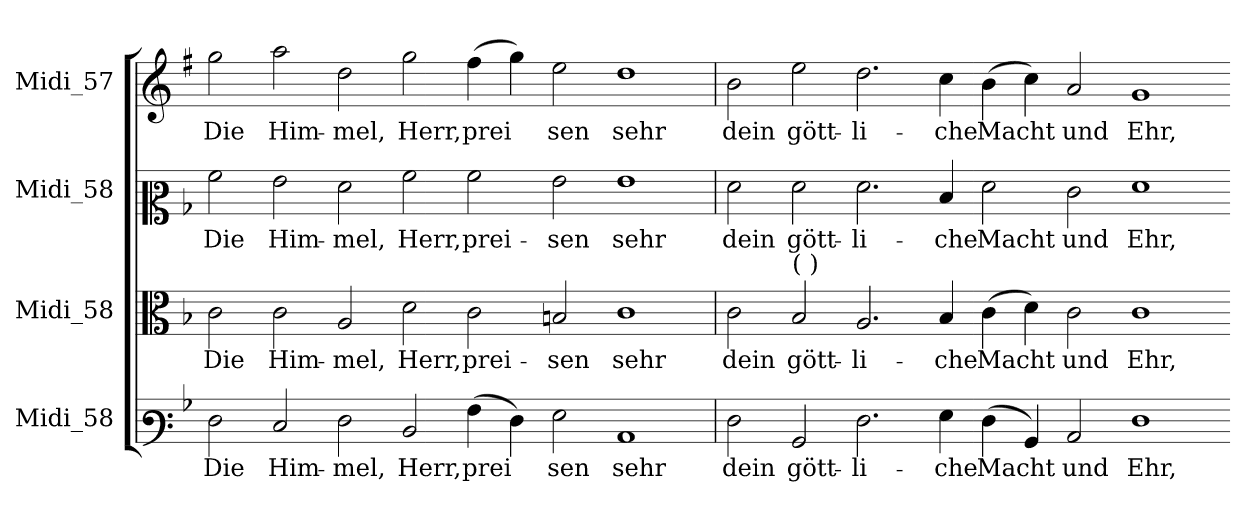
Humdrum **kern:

**kern	**text	**kern	**text	**kern	**text	**kern	**text
*part4	*part4	*part3	*part3	*part2	*part2	*part1	*part1
*staff4	*staff4	*staff3	*staff3	*staff2	*staff2	*staff1	*staff1
*I"Midi_58	*	*I"Midi_58	*	*I"Midi_58	*	*I"Midi_57	*
*clefF3	*	*clefC3	*	*clefC2	*	*clefG2	*
*	*	*	*	*	*	*ITrd1c2	*
*k[b-]	*	*k[b-]	*	*k[b-]	*	*k[b-]	*
*F:	*	*F:	*	*F:	*	*F:	*
=1	=1	=1	=1	=1	=1	=1	=1
!	!LO:LY:b	!	!LO:LY:b	!	!LO:LY:b	!	!LO:LY:b
2F	Die	2c	Die	2a	Die	2ff	Die
!	!LO:LY:b	!	!LO:LY:b	!	!LO:LY:b	!	!LO:LY:b
2E	Him-	2c	Him-	2g	Him-	2gg	Him-
!	!LO:LY:b	!	!LO:LY:b	!	!LO:LY:b	!	!LO:LY:b
2F	-mel,	2A	-mel,	2f	-mel,	2cc	-mel,
!	!LO:LY:b	!	!LO:LY:b	!	!LO:LY:b	!	!LO:LY:b
2D	Herr,	2d	Herr,	2a	Herr,	2ff	Herr,
!	!LO:LY:b	!	!LO:LY:b	!	!LO:LY:b	!	!LO:LY:b
(>4A	prei	2c	prei-	2a	prei-	(>4ee	prei
4F)	.	.	.	.	.	4ff)	.
!	!LO:LY:b	!	!LO:LY:b	!	!LO:LY:b	!	!LO:LY:b
2G	sen	2Bn	-sen	2g	-sen	2dd	sen
!	!LO:LY:b	!	!LO:LY:b	!	!LO:LY:b	!	!LO:LY:b
1C	sehr	1c	sehr	1g	sehr	1cc	sehr
=2	=2	=2	=2	=2	=2	=2	=2
!	!LO:LY:b	!	!LO:LY:b	!	!LO:LY:b	!	!LO:LY:b
2F	dein	2c	dein	2f	dein	2a	dein
!	!	!LO:TX:a:t=(  )	!	!	!	!	!
!	!LO:LY:b	!	!LO:LY:b	!	!LO:LY:b	!	!LO:LY:b
2BB-	gött-	2B-	gött-	2f	gött-	2dd	gött-
!	!LO:LY:b	!	!LO:LY:b	!	!LO:LY:b	!	!LO:LY:b
2.F	-li-	2.A	-li-	2.f	-li-	2.cc	-li-
!	!LO:LY:b	!	!LO:LY:b	!	!LO:LY:b	!	!LO:LY:b
4G	-che	4B-	-che	4d	-che	4b-	-che
!	!LO:LY:b	!	!LO:LY:b	!	!LO:LY:b	!	!LO:LY:b
(>4F	Macht	(>4c	Macht	2f	Macht	(>4a	Macht
4BB-)	.	4d)	.	.	.	4b-)	.
!	!LO:LY:b	!	!LO:LY:b	!	!LO:LY:b	!	!LO:LY:b
2C	und	2c	und	2e	und	2g	und
!	!LO:LY:b	!	!LO:LY:b	!	!LO:LY:b	!	!LO:LY:b
1F	Ehr,	1c	Ehr,	1f	Ehr,	1f	Ehr,
=-	=-	=-	=-	=-	=-	=-	=-
*-	*-	*-	*-	*-	*-	*-	*-
